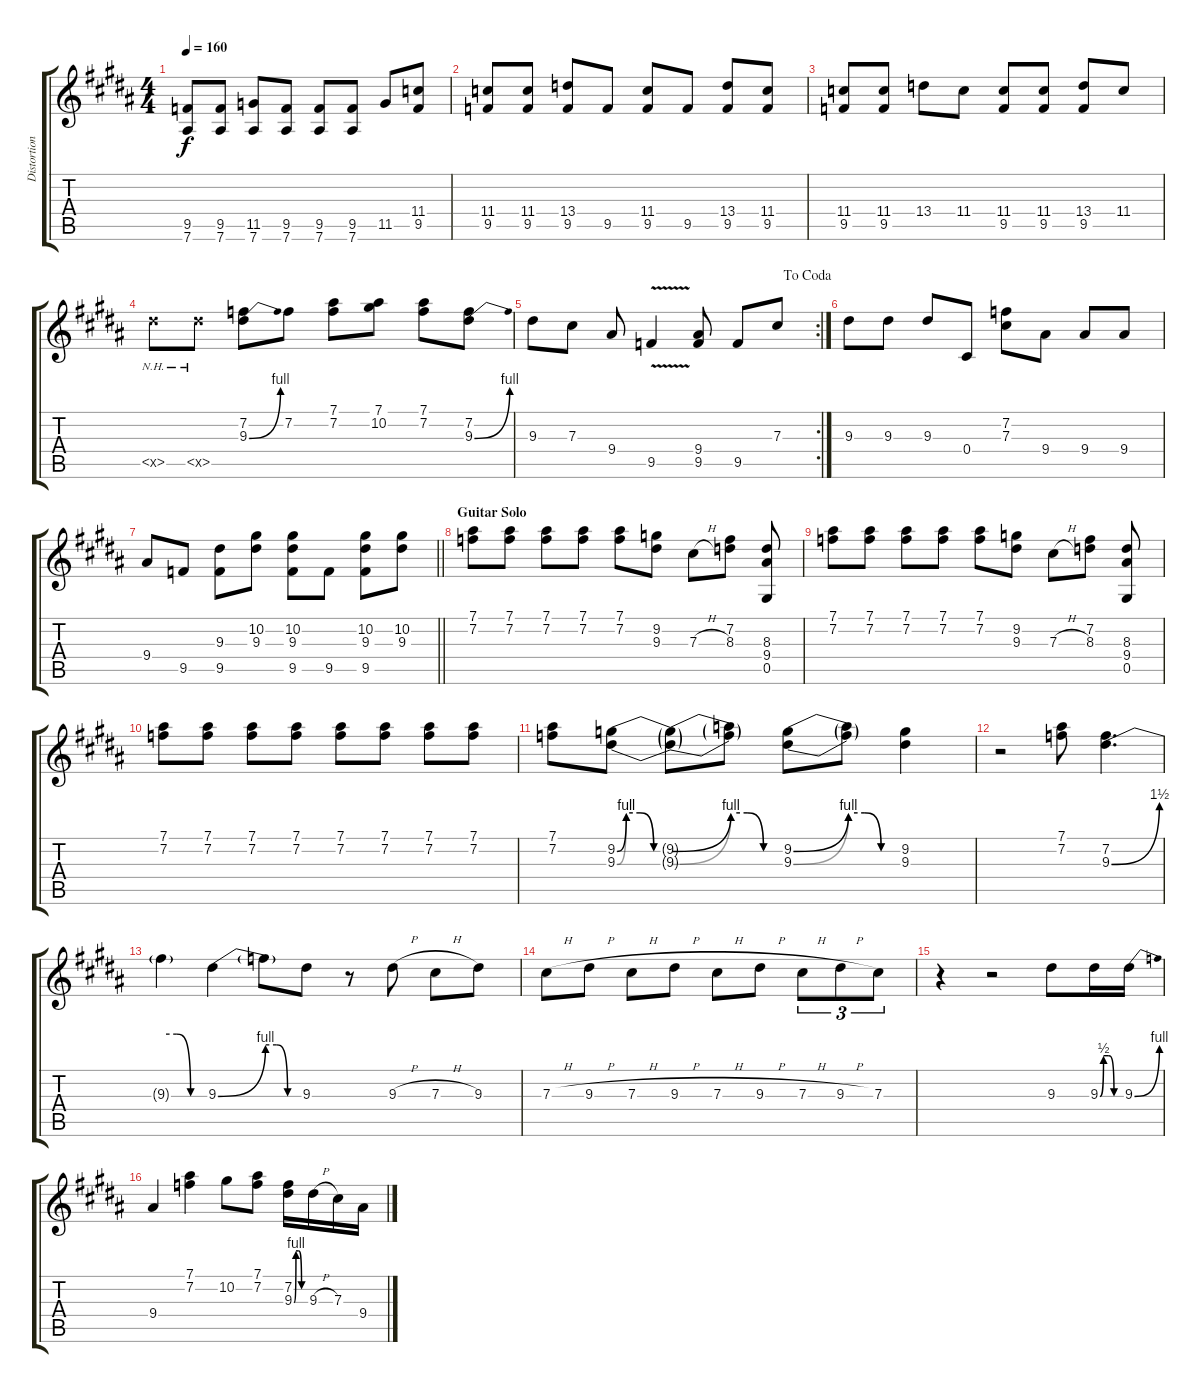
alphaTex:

\track ("Distortion Guitar" "Distortion") {instrument overdrivenguitar}
\staff {score tabs}
\tuning (Eb4 Bb3 Gb3 Db3 Ab2 Eb2) {hide}
\ts (4 4)
\tempo 160
\clef g2
\ks g#minor
(9.5 7.6).8{dy f} (9.5 7.6).8 (11.5 7.6).8 (9.5 7.6).8 (9.5 7.6).8 (9.5 7.6).8 11.5.8 (11.4 9.5).8 |
\ks b
(11.4 9.5).8 (11.4 9.5).8 (13.4 9.5).8 9.5.8 (11.4 9.5).8 9.5.8 (13.4 9.5).8 (11.4 9.5).8 |
\ks g#minor
(11.4 9.5).8 (11.4 9.5).8 13.4.8 11.4.8 (11.4 9.5).8 (11.4 9.5).8 (13.4 9.5).8 11.4.8 |
7.5{nh x}.8 7.5{nh x}.8 (7.2 9.3{be (bend 0 0 60 4)}).8 7.2.8 (7.1 7.2).8 (7.1 10.2).8 (7.1 7.2).8 (7.2 9.3{be (bend 0 0 60 4)}).8 |
\rc 2
\jump dacoda
9.3.8 7.3.8 9.4.8 9.5{v}.4 (9.4 9.5).8 9.5.8 7.3.8 |
\ks b
9.3.8 9.3.8 9.3.8 0.4.8 (7.2 7.3).8 9.4.8 9.4.8 9.4.8 |
\barLineRight lightlight
\ks g#minor
9.4.8 9.5.8 (9.3 9.5).8 (10.2 9.3).8 (10.2 9.3 9.5).8 9.5.8 (10.2 9.3 9.5).8 (10.2 9.3).8 |
\section ("" "Guitar Solo")
(7.1 7.2).8 (7.1 7.2).8 (7.1 7.2).8 (7.1 7.2).8 (7.1 7.2).8 (9.2 9.3).8 7.3{h}.8 (7.2 8.3).8 (8.3 9.4 0.5).8 |
(7.1 7.2).8 (7.1 7.2).8 (7.1 7.2).8 (7.1 7.2).8 (7.1 7.2).8 (9.2 9.3).8 7.3{h}.8 (7.2 8.3).8 (8.3 9.4 0.5).8 |
\ks b
(7.1 7.2).8 (7.1 7.2).8 (7.1 7.2).8 (7.1 7.2).8 (7.1 7.2).8 (7.1 7.2).8 (7.1 7.2).8 (7.1 7.2).8 |
\ks g#minor
(7.1 7.2).8 (9.2{be (custom 0 0 10 4 25 4 40 0 60 0)} 9.3{be (custom 0 0 10 4 25 4 40 0 60 0)}).8 (9.2{be (bend 0 0 60 4) t} 9.3{be (bend 0 0 60 4) t}).8 (9.2{be (custom 0 4 20 4 40 0 60 0) t} 9.3{be (custom 0 4 20 4 40 0 60 0) t}).8 (9.2{be (bend 0 0 60 4)} 9.3{be (bend 0 0 60 4)}).8 (9.2{be (custom 0 4 20 4 40 0 60 0) t} 9.3{be (custom 0 4 20 4 40 0 60 0) t}).8 (9.2 9.3).4 |
r.2 (7.1 7.2).8 (7.2 9.3{be (bend 0 0 60 6)}).4{d} |
9.3{be (custom 0 6 20 6 40 0 60 0) t}.4 9.3{be (bend 0 0 60 4)}.4 9.3{be (custom 0 4 20 4 40 0 60 0) t}.8 9.3.8 r.8 9.3{h}.8 7.3{h}.8 9.3.8 |
\ks b
7.3{h}.8 9.3{h}.8 7.3{h}.8 9.3{h}.8 7.3{h}.8 9.3{h}.8 7.3{h}.8{tu (3 2)} 9.3{h}.8{tu (3 2)} 7.3.8{tu (3 2)} |
\ks g#minor
r.4 r.2 9.3.8 9.3{be (custom 0 0 10 2 25 2 40 0 60 0)}.16 9.3{be (bend 0 0 60 4)}.16 |
9.4.4 (7.1 7.2).4 10.2.8 (7.1 7.2).8 (7.2 9.3{be (custom 0 0 10 4 25 4 40 0 60 0)}).16 9.3{h}.16 7.3.16 9.4.16
